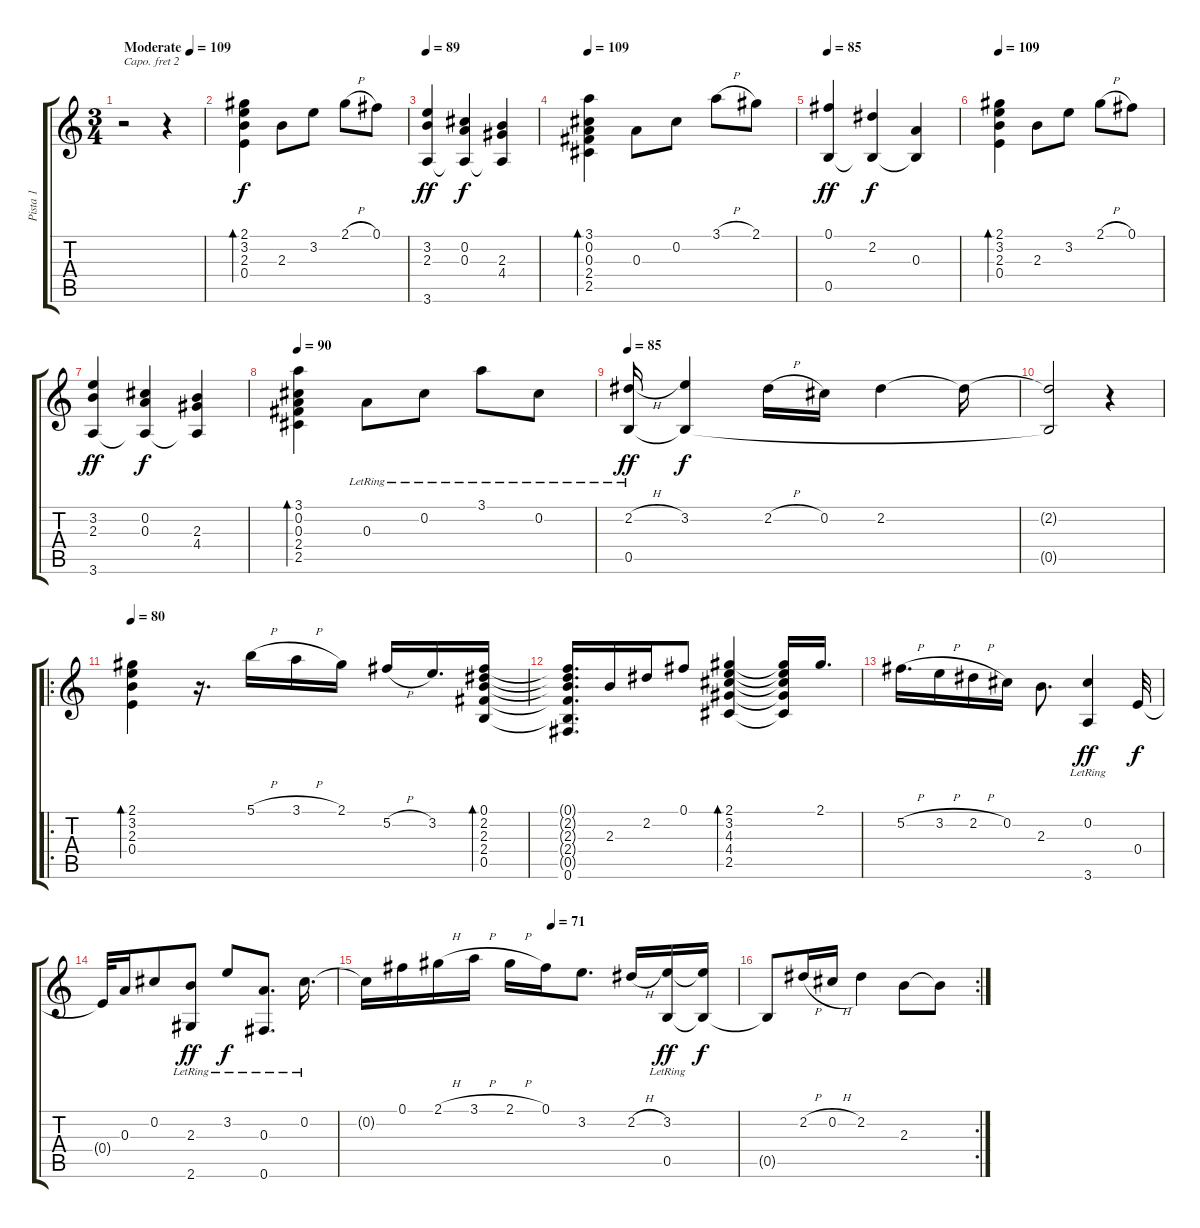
\track ("Pista 1" "Pista 1") {instrument acousticguitarnylon}
\staff {score tabs}
\capo 2
\tuning (E4 B3 G3 D3 A2 E2) {hide}
\ts (3 4)
\tempo (109 "Moderate")
\clef g2
\ks c
r.2{dy f instrument acousticguitarnylon} r.4 |
(2.1 3.2 2.3 0.4).4{bd 60} 2.3.8 3.2.8 2.1{h}.8 0.1.8 |
\tempo 89
(3.2 2.3 3.6).4{dy ff} (0.2 0.3 3.6{t}).4{dy f} (2.3 4.4 3.6{t}).4 |
\tempo 109
(3.1 0.2 0.3 2.4 2.5).4{bd 60} 0.3.8 0.2.8 3.1{h}.8 2.1.8 |
\tempo 85
(0.1 0.5).4{dy ff} (2.2 0.5{t}).4{dy f} (0.3 0.5{t}).4 |
\tempo 109
(2.1 3.2 2.3 0.4).4{bd 60} 2.3.8 3.2.8 2.1{h}.8 0.1.8 |
(3.2 2.3 3.6).4{dy ff} (0.2 0.3 3.6{t}).4{dy f} (2.3 4.4 3.6{t}).4 |
\tempo 90
(3.1 0.2 0.3 2.4 2.5).4{bd 60} 0.3{lr}.8 0.2{lr}.8 3.1{lr}.8 0.2{lr}.8 |
\tempo 85
(2.2{h} 0.5{lr}).16{dy ff} (3.2 0.5{t}).4{dy f} 2.2{h}.16 0.2.16 2.2.4 2.2{t}.16 |
(2.2{t} 0.5{t}).2 r.4 |
\ro
\tempo 80
(2.1 3.2 2.3 0.4).4{bd 60} r.16{d} 5.1{h}.16 3.1{h}.16 2.1.16 5.2{h}.16 3.2.16{d} (0.1 2.2 2.3 2.4 0.5).16{bd 60} |
(0.1{t} 2.2{t} 2.3{t} 2.4{t} 0.5{t} 0.6).16{d} 2.3.16 2.2.16 0.1.8 (2.1 3.2 4.3 4.4 2.5).4{bd 60} (2.1{t} 3.2{t} 4.3{t} 4.4{t} 2.5{t}).16 2.1.16{d} |
5.2{h}.16{d} 3.2{h}.16 2.2{h}.16 0.2.16 2.3.8{d} (0.2 3.6{lr}).4{dy ff} 0.4.32{dy f} |
0.4{t}.32 0.3.16 0.2.8 (2.3 2.6{lr}).8{dy ff} 3.2{lr}.8{dy f} (0.3 0.6{lr}).8{d} 0.2{lr}.16{d} |
\tempo (71 0.5)
0.2{t}.16 0.1.16 2.1{h}.16 3.1{h}.16 2.1{h}.16 0.1.16 3.2.8{d} 2.2{h}.16 (3.2 0.5{lr}).16{dy ff} (3.2{t} 0.5{t}).16{dy f} |
\rc 2
0.5{t}.8 2.2{h}.16 0.2{h}.16 2.2.4 2.3.8 2.3{t}.8
